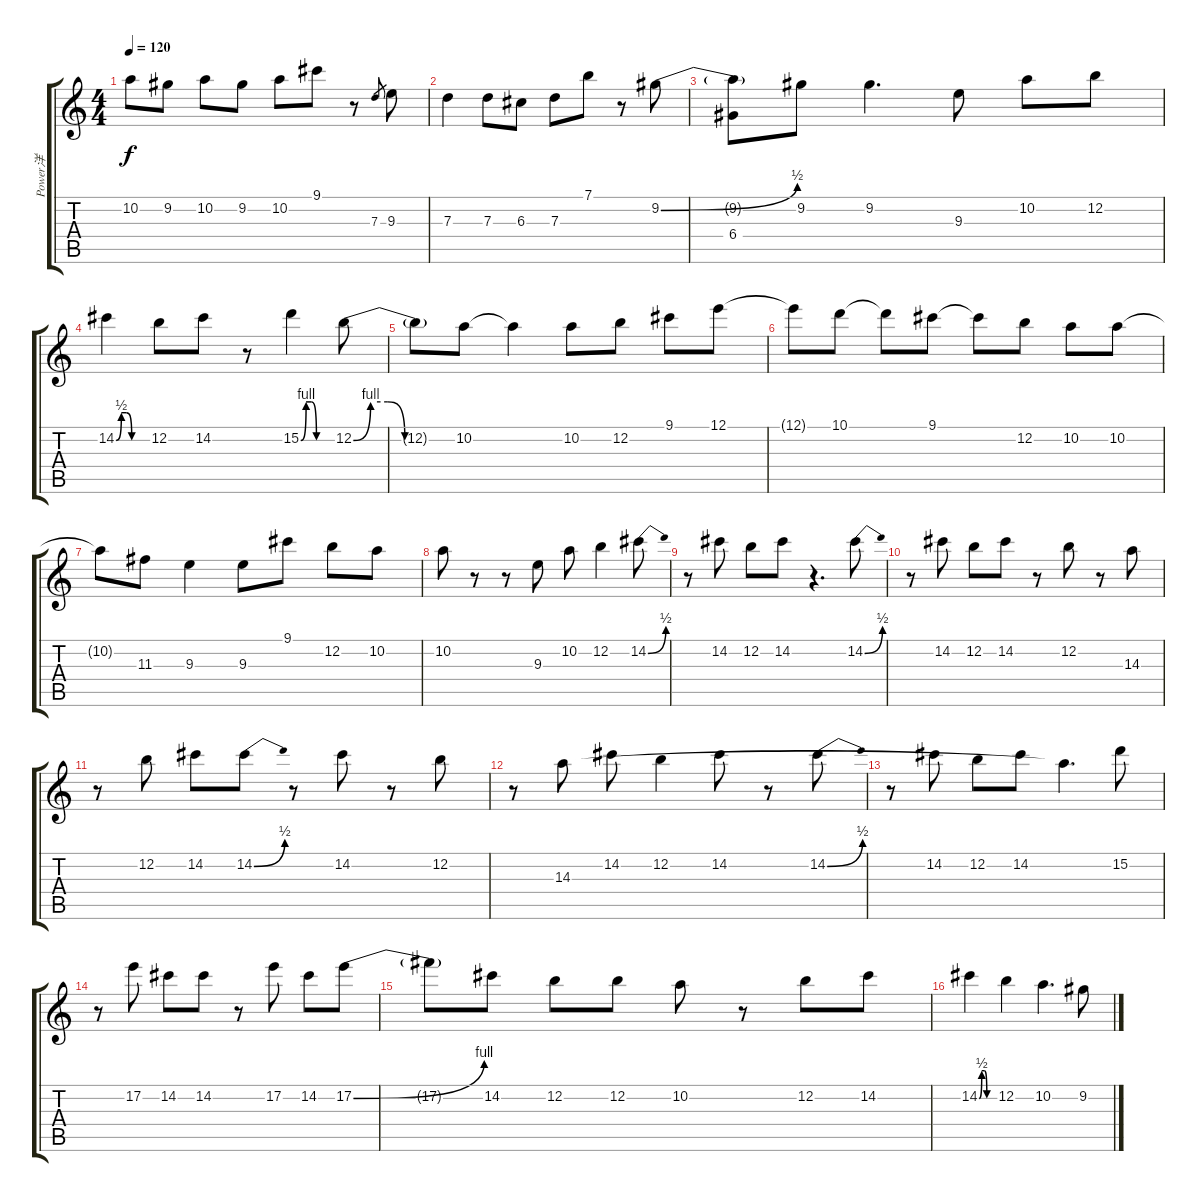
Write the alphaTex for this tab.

\track ("Power洋" "Power洋") {instrument overdrivenguitar}
\staff {score tabs}
\tuning (E4 B3 G3 D3 A2 E2) {hide}
\ts (4 4)
\tempo 120
\clef g2
\ks c
10.2.8{dy f} 9.2.8 10.2.8 9.2.8 10.2.8 9.1.8 r.8 7.3.8{gr} 9.3.8 |
7.3.4 7.3.8 6.3.8 7.3.8 7.1.8 r.8 9.2{be (bend 0 0 60 2)}.8 |
(9.2{t} 6.4{t}).8 9.2.8 9.2.4{d} 9.3.8 10.2.8 12.2.8 |
14.2{be (custom 0 0 10 2 20 2 30 0 60 0)}.4 12.2.8 14.2.8 r.8 15.2{be (custom 0 0 10 4 20 4 30 0 60 0)}.4 12.2{be (custom 0 0 10 4 20 4 30 0 60 0)}.8 |
12.2{t}.8 10.2.8 10.2{t}.4 10.2.8 12.2.8 9.1.8 12.1.8 |
12.1{t}.8 10.1.8 10.1{t}.8 9.1.8 9.1{t}.8 12.2.8 10.2.8 10.2.8 |
10.2{t}.8 11.3.8 9.3.4 9.3.8 9.1.8 12.2.8 10.2.8 |
10.2.8 r.8 r.8 9.3.8 10.2.8 12.2.4 14.2{be (bend 0 0 60 2)}.8 |
r.8 14.2.8 12.2.8 14.2.8 r.4{d} 14.2{be (bend 0 0 60 2)}.8 |
r.8 14.2.8 12.2.8 14.2.8 r.8 12.2.8 r.8 14.3.8 |
r.8 12.2.8 14.2.8 14.2{be (bend 0 0 60 2)}.8 r.8 14.2.8 r.8 12.2.8 |
r.8 14.3.8 14.2.8 12.2.4 14.2.8 r.8 14.2{be (bend 0 0 60 2)}.8 |
r.8 14.2.8 12.2.8 14.2.8 14.3{t}.4{d} 15.2.8 |
r.8 17.2.8 14.2.8 14.2.8 r.8 17.2.8 14.2.8 17.2{be (bend 0 0 60 4)}.8 |
17.2{t}.8 14.2.8 12.2.8 12.2.8 10.2.8 r.8 12.2.8 14.2.8 |
14.2{be (custom 0 0 10 2 20 2 30 0 60 0)}.4 12.2.4 10.2.4{d} 9.2.8
